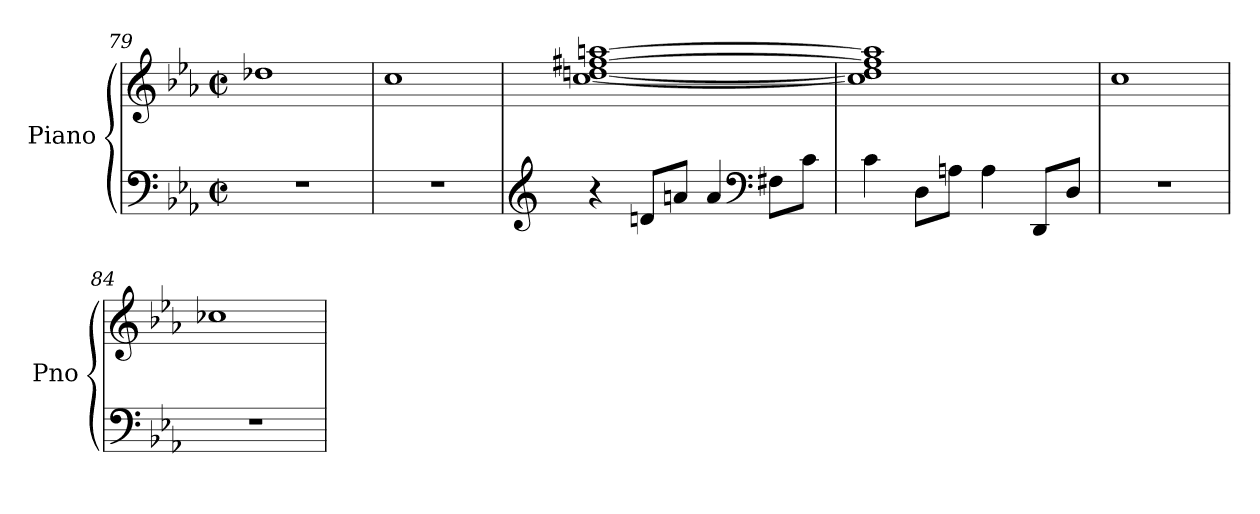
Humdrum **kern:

**kern	**kern
*part1	*part1
*staff2	*staff1
*I"Piano	*
*I'Pno	*
*clefF4	*clefG2
*k[b-e-a-]	*k[b-e-a-]
*E-:	*E-:
*M2/2	*M2/2
*met(c|)	*met(c|)
=79	=79
1r	1dd-X
=80	=80
1r	1cc
!!LO:LB:g=z
=81	=81
*clefG2	*
4r	[1cc [1ddn [1ff#X [1aan
8dn/L	.
8an/J	.
4a/	.
*clefF4	*
8F#X\L	.
8c\J	.
=82	=82
4c\	1cc] 1dd] 1ff#] 1aa]
8D\L	.
8An\J	.
4A\	.
8DD/L	.
8D/J	.
=83	=83
1r	1cc
=84	=84
1r	1cc-X
=	=
*-	*-
